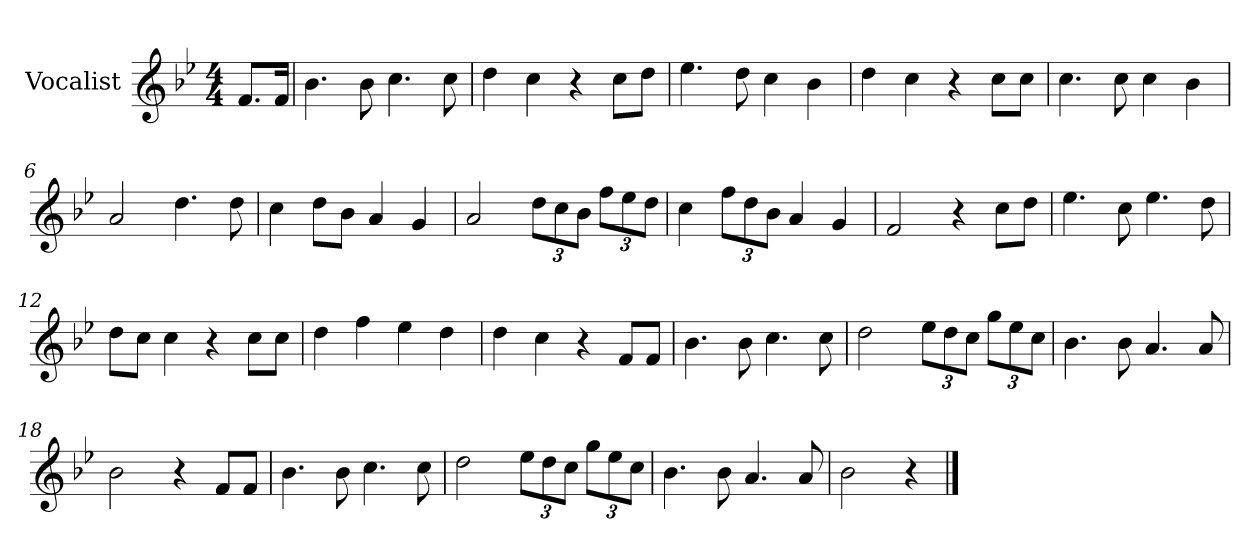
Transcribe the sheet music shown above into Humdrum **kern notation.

**kern
*part1
*staff1
*I"Vocalist
*k[b-e-]
*B-:
*M4/4
=
8.fL
16fJk
=1
4.b-
8b-
4.cc
8cc
=2
4dd
4cc
4r
8ccL
8ddJ
=3
4.ee-
8dd
4cc
4b-
=4
4dd
4cc
4r
8ccL
8ccJ
=5
4.cc
8cc
4cc
4b-
=6
2a
4.dd
8dd
=7
4cc
8ddL
8b-J
4a
4g
=8
2a
12ddL
12cc
12b-J
12ffL
12ee-
12ddJ
=9
4cc
12ffL
12dd
12b-J
4a
4g
=10
2f
4r
8ccL
8ddJ
=11
4.ee-
8cc
4.ee-
8dd
=12
8ddL
8ccJ
4cc
4r
8ccL
8ccJ
=13
4dd
4ff
4ee-
4dd
=14
4dd
4cc
4r
8fL
8fJ
=15
4.b-
8b-
4.cc
8cc
=16
2dd
12ee-L
12dd
12ccJ
12ggL
12ee-
12ccJ
=17
4.b-
8b-
4.a
8a
=18
2b-
4r
8fL
8fJ
=19
4.b-
8b-
4.cc
8cc
=20
2dd
12ee-L
12dd
12ccJ
12ggL
12ee-
12ccJ
=21
4.b-
8b-
4.a
8a
=22
2b-
4r
==
*-
